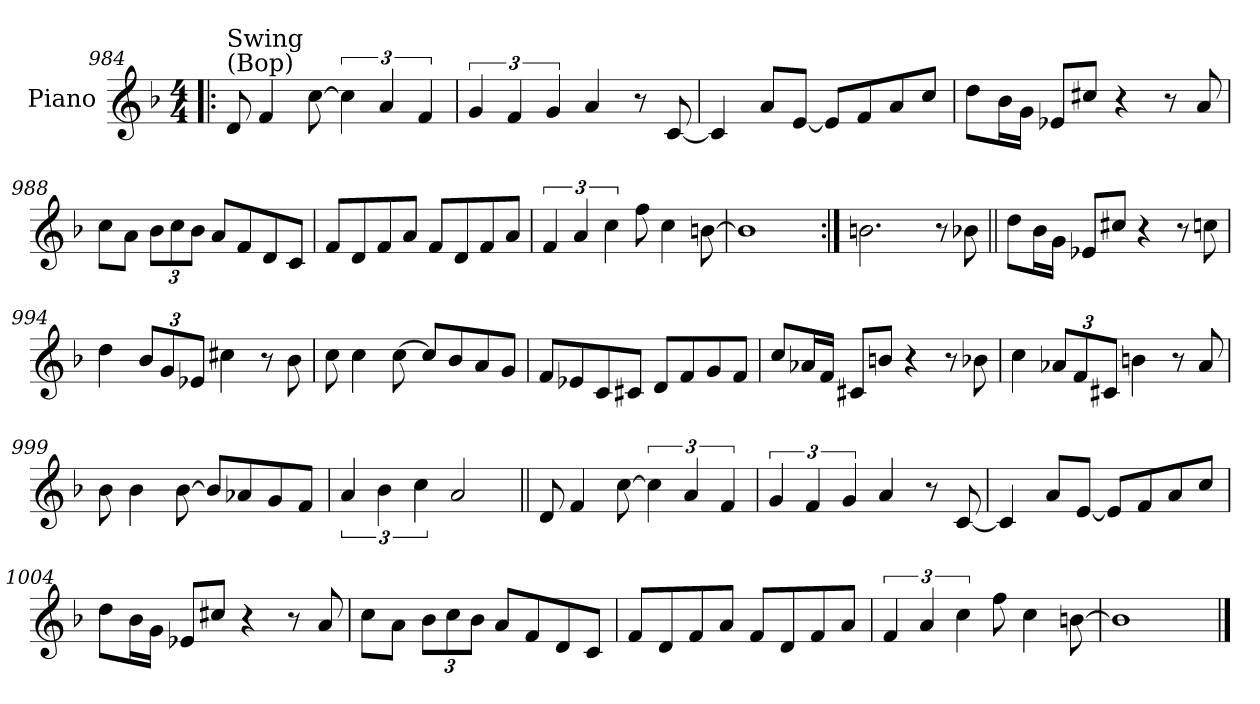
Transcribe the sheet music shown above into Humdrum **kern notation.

**kern
*part1
*staff1
*I"Piano
*I'Pno.
!!LO:PB:g=z
*clefG2
*k[b-]
*M4/4
*MM144
=984!|:
!LO:TX:a:t=(Bop)
!LO:TX:t=Swing
8d/
4f/
[8cc\
6cc\]
6a/
6f/
=985
6g/
6f/
6g/
4a/
8r
[8c/
=986
4c/]
8a/L
[8e/J
8e/L]
8f/
8a/
8cc/J
=987
8dd\L
16b-\L
16g\JJ
8e-X/L
8cc#X/J
4r
8r
8a/
!!LO:LB:g=z
=988
8cc\L
8a\J
*Xbrackettup
12b-\L
12cc\
12b-\J
8a/L
8f/
8d/
8c/J
=989
8f/L
8d/
8f/
8a/J
8f/L
8d/
8f/
8a/J
=990
*brackettup
6f/
6a/
6cc\
8ff\
4cc\
[8bn\
=991
1b]
=992:|!
2.bn\
8r
8b-X\
!!LO:LB:g=z
=993||
8dd\L
16b-\L
16g\JJ
8e-X/L
8cc#X/J
4r
8r
8ccn\
=994
4dd\
*Xbrackettup
12b-/L
12g/
12e-X/J
4cc#X\
8r
8b-\
=995
8cc\
4cc\
[8cc\
8cc/L]
8b-/
8a/
8g/J
=996
8f/L
8e-X/
8c/
8c#X/J
8d/L
8f/
8g/
8f/J
!!LO:LB:g=z
=997
8cc/L
16a-X/L
16f/JJ
8c#X/L
8bn/J
4r
8r
8b-X\
=998
4cc\
12a-X/L
12f/
12c#X/J
4bn\
8r
8a-/
=999
8b-\
4b-\
[8b-\
8b-/L]
8a-X/
8g/
8f/J
=1000
*brackettup
6a/
6b-\
6cc\
2a/
!!LO:LB:g=z
=1001||
8d/
4f/
[8cc\
6cc\]
6a/
6f/
=1002
6g/
6f/
6g/
4a/
8r
[8c/
=1003
4c/]
8a/L
[8e/J
8e/L]
8f/
8a/
8cc/J
=1004
8dd\L
16b-\L
16g\JJ
8e-X/L
8cc#X/J
4r
8r
8a/
!!LO:LB:g=z
=1005
8cc\L
8a\J
*Xbrackettup
12b-\L
12cc\
12b-\J
8a/L
8f/
8d/
8c/J
=1006
8f/L
8d/
8f/
8a/J
8f/L
8d/
8f/
8a/J
=1007
*brackettup
6f/
6a/
6cc\
8ff\
4cc\
[8bn\
=1008
1b]
==
*-
